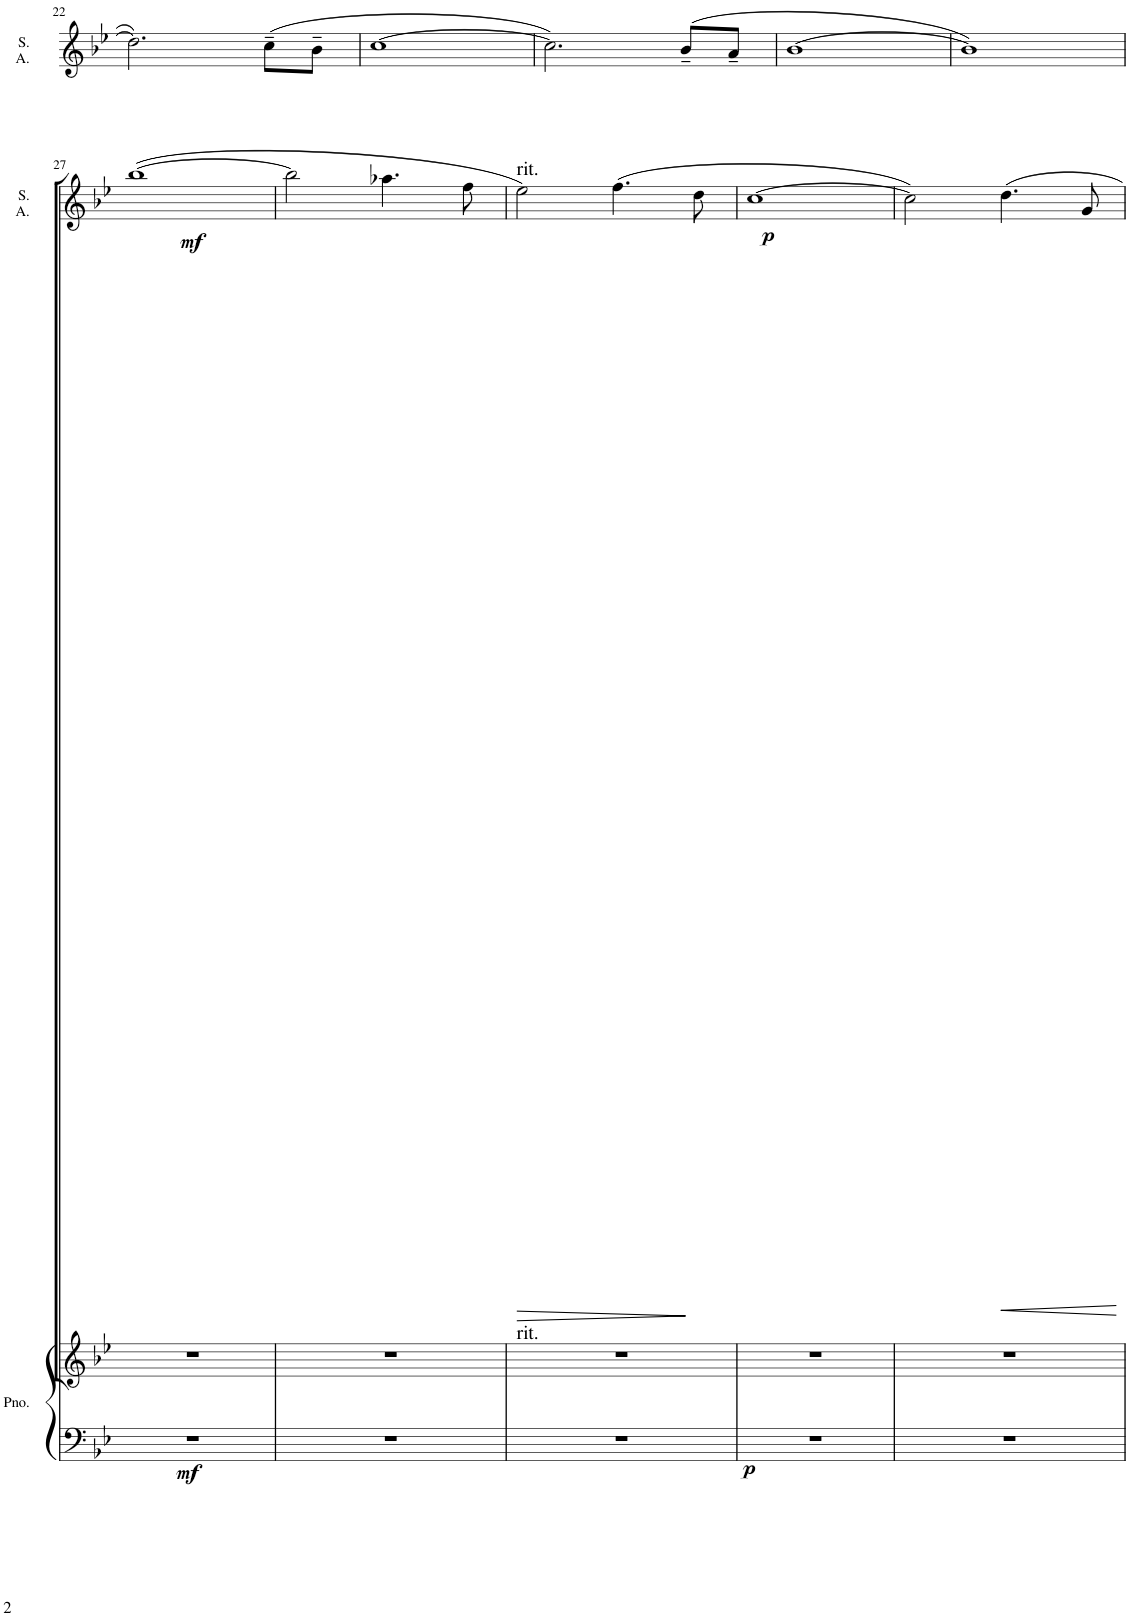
**kern	**dynam
*part1	*part1
*staff1	*staff1
*I"Soprani Alti	*
*I'S. A.	*
!!LO:PB:g=z
*clefG2	*
*k[b-e-]	*
*M4/4	*
*met(c)	*
=22	=22
2.dd\]	.
(8cc~\L	.
8b-~\J	.
=23	=23
[1cc	.
=24	=24
2.cc\])	.
(8b-~/L	.
8a~/J	.
=25	=25
[1b-	.
=26	=26
1b-])	.
!!LO:LB:g=z
=27	=27
!	!LO:DY:b
([1bb-	mf
=28	=28
2bb-\]	.
4.aa-X\	.
8ff\	.
=29	=29
!LO:TX:a:t=rit.	!
!	!LO:HP:b
2ee-\)	>
(4.ff\	.
8dd\	]
=30	=30
!	!LO:DY:b
[1cc	p
=31	=31
2cc\])	.
!	!LO:HP:b
4.dd\	<
8g/	.
.	[
=	=
*-	*-
